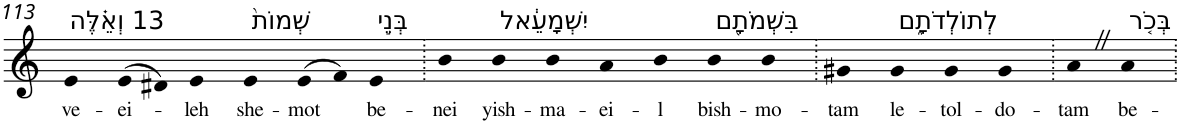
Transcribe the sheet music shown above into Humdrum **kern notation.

**kern	**text
*part1	*part1
*staff1	*staff1
*I"Piano	*
*I'Pno	*
!!LO:PB:g=z
*clefG2	*
*k[]	*
=113	=113
!LO:TX:a:t=13 וְאֵ֗לֶּה	!
!	!LO:LY:b
4e	ve-
!	!LO:LY:b
(>8e	-ei-
8d#X)	.
!	!LO:LY:b
4e	-leh
!LO:TX:a:t=שְׁמוֹת֙	!
!	!LO:LY:b
4e	she-
!	!LO:LY:b
(>8e	-mot
8f)	.
!LO:TX:a:t=בְּנֵ֣י	!
!	!LO:LY:b
4e	be-
=114.	=114.
!	!LO:LY:b
4b	-nei
!LO:TX:a:t=יִשְׁמָעֵ֔אל	!
!	!LO:LY:b
4b	yish-
!	!LO:LY:b
4b	-ma-
!	!LO:LY:b
4a	-ei-
!	!LO:LY:b
4b	-l
!LO:TX:a:t=בִּשְׁמֹתָ֖ם	!
!	!LO:LY:b
4b	bish-
!	!LO:LY:b
4b	-mo-
=115.	=115.
!	!LO:LY:b
4g#X	-tam
!LO:TX:a:t=לְתוֹלְדֹתָ֑ם	!
!	!LO:LY:b
4g#	le-
!	!LO:LY:b
4g#	-tol-
!	!LO:LY:b
4g#	-do-
=116.	=116.
!	!LO:LY:b
4aZ	-tam
!LO:TX:a:t=בְּכֹ֤ר	!
!	!LO:LY:b
4a	be-
=.	=.
*-	*-
